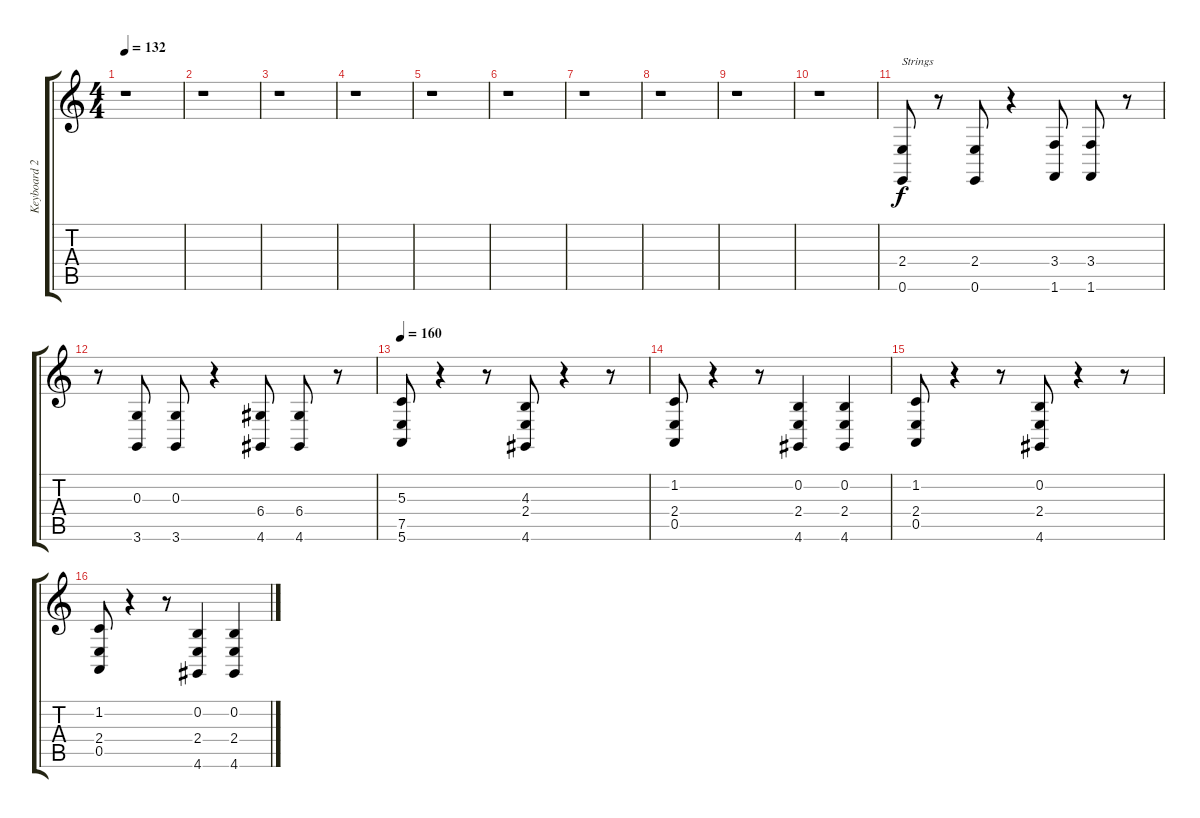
\track ("Keyboard 2 Andre Matos" "Keyboard 2") {instrument stringensemble1}
\staff {score tabs}
\tuning (E4 B3 G3 D3 A2 E2) {hide}
\ts (4 4)
\tempo 132
\clef g2
\ks c
r.1{dy f} |
r.1 |
r.1 |
r.1 |
r.1 |
r.1 |
r.1 |
r.1 |
r.1 |
r.1 |
(2.4 0.6).8{txt "Strings" instrument stringensemble1} r.8 (2.4 0.6).8 r.4 (3.4 1.6).8 (3.4 1.6).8 r.8 |
r.8 (0.3 3.6).8 (0.3 3.6).8 r.4 (6.4 4.6).8 (6.4 4.6).8 r.8 |
\tempo 160
(5.3 7.5 5.6).8 r.4 r.8 (4.3 2.4 4.6).8 r.4 r.8 |
(1.2 2.4 0.5).8 r.4 r.8 (0.2 2.4 4.6).4 (0.2 2.4 4.6).4 |
(1.2 2.4 0.5).8 r.4 r.8 (0.2 2.4 4.6).8 r.4 r.8 |
(1.2 2.4 0.5).8 r.4 r.8 (0.2 2.4 4.6).4 (0.2 2.4 4.6).4
